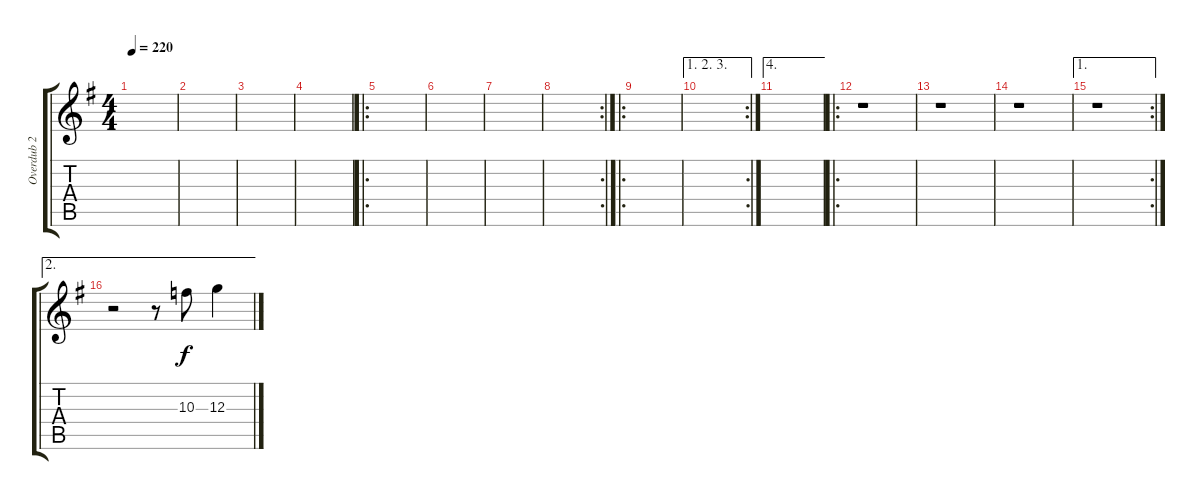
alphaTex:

\track ("Overdub 2" "Overdub 2") {instrument distortionguitar}
\staff {score tabs}
\tuning (E4 B3 G3 D3 A2 E2) {hide}
\ts (4 4)
\tempo 220
\clef g2
\ks g
|
|
|
|
\ro
|
|
|
\rc 2
|
\ro
|
\ae (1 2 3)
\rc 2
|
\ae 4
|
\ro
r.1 |
r.1 |
r.1 |
\ae 1
\rc 2
r.1 |
\ae 2
r.2 r.8 10.3.8 12.3.4
